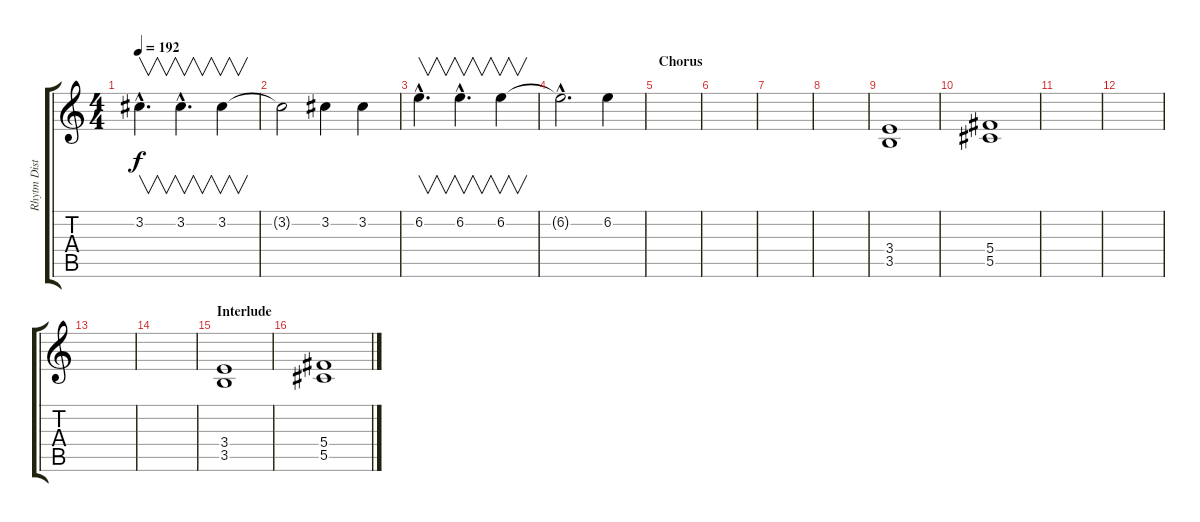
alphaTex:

\track ("Rhytm Distortion" "Rhytm Dist") {instrument overdrivenguitar}
\staff {score tabs}
\tuning (Eb4 Bb3 Gb3 Db3 Ab2 Eb2) {hide}
\ts (4 4)
\tempo 192
\clef g2
\ks c
3.2{hac}.4{v d dy f} 3.2{hac}.4{v d} 3.2.4{v} |
3.2{t}.2 3.2.4 3.2.4 |
6.2{hac}.4{v d} 6.2{hac}.4{v d} 6.2.4{v} |
6.2{hac t}.2{d} 6.2.4 |
\section ("" "Chorus")
|
|
|
|
(3.4 3.5).1 |
(5.4 5.5).1 |
|
|
|
|
\section ("" "Interlude")
(3.4 3.5).1 |
(5.4 5.5).1
